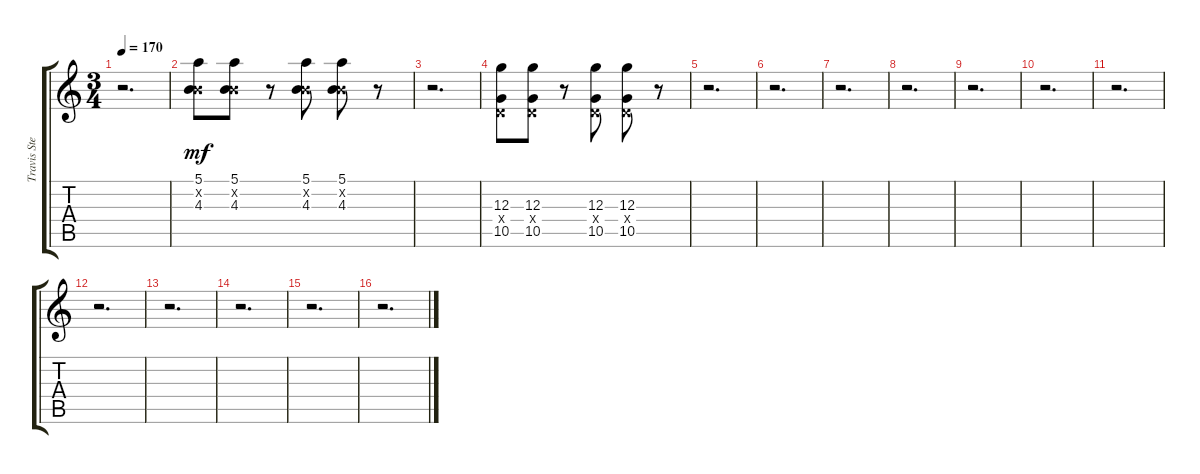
\track ("Travis Stever" "Travis Ste") {instrument electricguitarclean}
\staff {score tabs}
\tuning (E4 B3 G3 D3 A2 E2) {hide}
\ts (3 4)
\tempo 170
\clef g2
\ks c
r.2{d dy mf} |
(5.1 0.2{x} 4.3).8 (5.1 0.2{x} 4.3).8 r.8 (5.1 0.2{x} 4.3).8 (5.1 0.2{x} 4.3).8 r.8 |
r.2{d} |
(12.3 0.4{x} 10.5).8 (12.3 0.4{x} 10.5).8 r.8 (12.3 0.4{x} 10.5).8 (12.3 0.4{x} 10.5).8 r.8 |
r.2{d} |
r.2{d} |
r.2{d} |
r.2{d} |
r.2{d} |
r.2{d} |
r.2{d} |
r.2{d} |
r.2{d} |
r.2{d} |
r.2{d} |
r.2{d}
